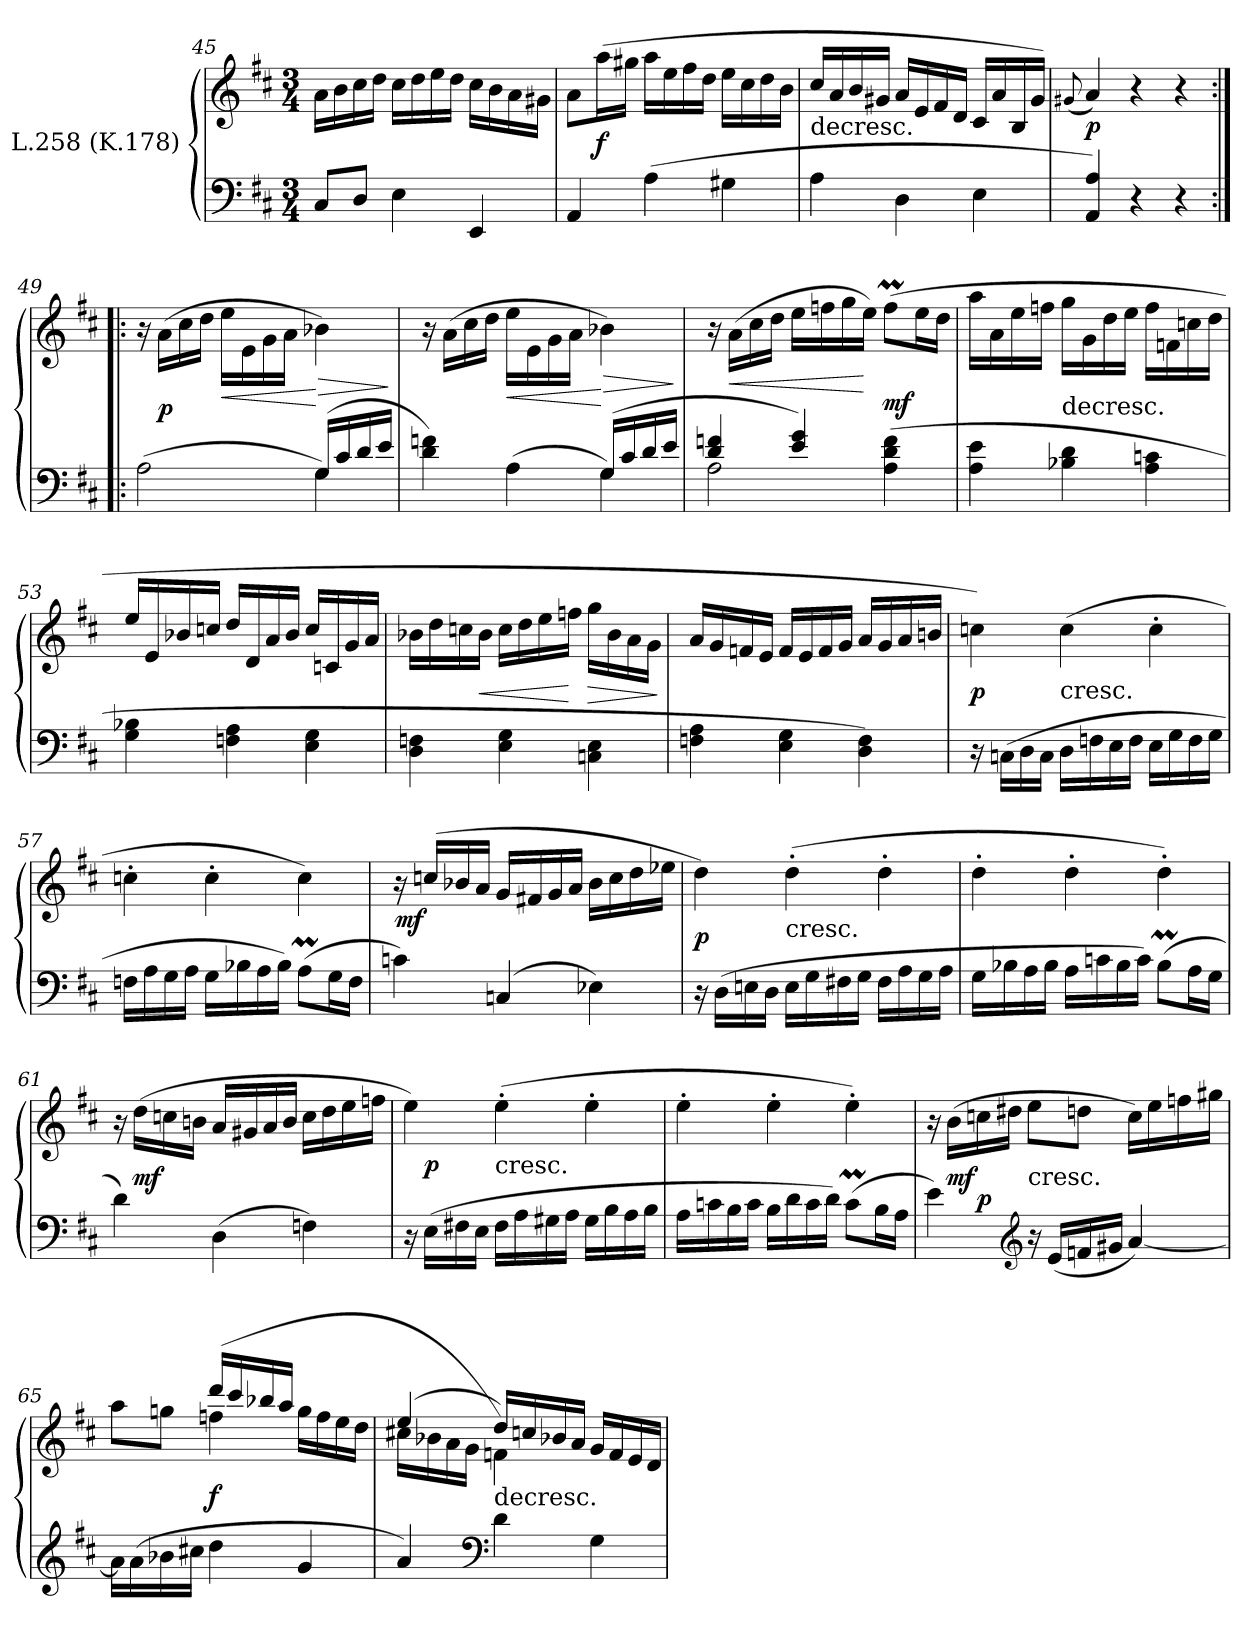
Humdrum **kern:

**kern	**kern	**dynam
*part1	*part1	*part1
*staff2	*staff1	*staff1/2
*I"L.258 (K.178)	*	*
*clefF4	*clefG2	*
*k[f#c#]	*k[f#c#]	*
*D:	*D:	*
*M3/4	*M3/4	*
=45	=45	=45
8C#L	16aLL	.
.	16b	.
8DJ	16cc#	.
.	16ddJJ	.
4E	16cc#LL	.
.	16dd	.
.	16ee	.
.	16ddJJ	.
4EE	16cc#\LL	.
.	16b\	.
.	16a\	.
.	16g#X\JJ	.
!!LO:LB:g=z
=46	=46	=46
4AA	8aL	.
.	(16aaL	f
.	16gg#XJJ	.
(<4A	16aaLL	.
.	16ee	.
.	16ff#	.
.	16ddJJ	.
4G#X	16eeLL	.
.	16cc#	.
.	16dd	.
.	16bJJ	.
=47	=47	=47
!	!LO:TX:c:t=decresc.	!
4A	16cc#LL	.
.	16a	.
.	16b	.
.	16g#XJJ	.
4D	16aLL	.
.	16e	.
.	16f#	.
.	16dJJ	.
4E	16c#LL	.
.	16a	.
.	16B	.
.	16g#JJ)	.
=48	=48	=48
.	(8qqg#X	.
4AA/ 4A/)	4a)	p
4r	4r	.
4r	4r	.
=49:|!|:	=49:|!|:	=49:|!|:
*^	*	*
2ryy	(<2A	16r	.
.	.	(16aLL	p
.	.	16cc#	.
.	.	16ddJJ	.
.	.	16ee\LL	<
.	.	16e\	.
.	.	16g\	.
.	.	16a\JJ	.
(16GLL	4G)	4b-X)	[ >
16c#	.	.	.
16d	.	.	.
16eJJ	.	.	.
*v	*v	*	*
.	.	]
!!LO:LB:g=z
=50	=50	=50
*^	*	*
2ryy	4d 4fn)	16r	.
.	.	(16aLL	.
.	.	16cc#	.
.	.	16ddJJ	.
.	(<4A	16ee\LL	<
.	.	16e\	.
.	.	16g\	.
.	.	16a\JJ	.
(16GLL	4G)	4b-X)	[ >
16c#	.	.	.
16d	.	.	.
16eJJ	.	.	.
*v	*v	*	*
.	.	]
=51	=51	=51
*^	*	*
4d 4fn	2A	16r	.
.	.	(16aLL	<
.	.	16cc#	.
.	.	16ddJJ	.
4e 4g)	.	16eeLL	.
.	.	16ffn	.
.	.	16gg	.
.	.	16eeJJ)	[
(4A 4d 4f	4ryy	(8ffML	mf
.	.	16eeL	.
.	.	16ddJJ	.
*v	*v	*	*
=52	=52	=52
4A 4e	16aaLL	.
.	16a	.
.	16ee	.
.	16ffnJJ	.
!	!LO:TX:c:t=decresc.	!
4B-X 4d	16ggLL	.
.	16g	.
.	16dd	.
.	16eeJJ	.
4A 4cn	16ffLL	.
.	16fn	.
.	16ccn	.
.	16ddJJ	.
!!LO:LB:g=z
=53	=53	=53
4G 4B-X	16ee/LL	.
.	16e/	.
.	16b-X/	.
.	16ccn/JJ	.
4Fn 4A	16ddLL	.
.	16d	.
.	16a	.
.	16b-JJ	.
4E 4G	16ccLL	.
.	16cn	.
.	16g	.
.	16aJJ	.
=54	=54	=54
4D 4Fn	16b-XLL	.
.	16dd	.
.	16ccn	.
.	16b-JJ	<
4E 4G	16ccLL	.
.	16dd	.
.	16ee	.
.	16ffnJJ	[
4Cn 4E	16ggLL	>
.	16b-	.
.	16a	.
.	16gJJ	.
.	.	]
=55	=55	=55
4Fn 4A	16aLL	.
.	16g	.
.	16fn	.
.	16eJJ	.
4E 4G	16fLL	.
.	16e	.
.	16f	.
.	16gJJ	.
4D 4F)	16aLL	.
.	16g	.
.	16a	.
.	16bnJJ	.
!!LO:LB:g=z
=56	=56	=56
16r	4ccn)	p
(16Cn\LL	.	.
16D\	.	.
16C\JJ	.	.
!	!LO:TX:c:t=cresc.	!
16DLL	(4cc	.
16Fn	.	.
16E	.	.
16FJJ	.	.
16ELL	4cc'	.
16G	.	.
16F	.	.
16GJJ	.	.
=57	=57	=57
16FnLL	4ccn'	.
16A	.	.
16G	.	.
16AJJ	.	.
16GLL	4cc'	.
16B-X	.	.
16A	.	.
16B-JJ)	.	.
(8AmL	4cc)	.
16GL	.	.
16FJJ	.	.
=58	=58	=58
4cn)	16r	.
!	!	!LO:DY:rj
.	(16ccn/LL	mf
.	16b-X/	.
.	16a/JJ	.
(<4Cn	16gLL	.
.	16f#X	.
.	16g	.
.	16aJJ	.
4E-X)	16b-LL	.
.	16cc	.
.	16dd	.
.	16ee-XJJ	.
!!LO:LB:g=z
=59	=59	=59
16r	4dd)	p
(16DLL	.	.
16En	.	.
16DJJ	.	.
!	!LO:TX:c:t=cresc.	!
16ELL	(4dd'	.
16G	.	.
16F#X	.	.
16GJJ	.	.
16F#LL	4dd'	.
16A	.	.
16G	.	.
16AJJ	.	.
=60	=60	=60
16GLL	4dd'	.
16B-X	.	.
16A	.	.
16B-JJ	.	.
16ALL	4dd'	.
16cn	.	.
16B-	.	.
16cJJ)	.	.
(8B-ML	4dd')	.
16AL	.	.
16GJJ	.	.
=61	=61	=61
4d)	16r	.
.	(16ddLL	mf
.	16ccn	.
.	16bnJJ	.
(4D	16aLL	.
.	16g#X	.
.	16a	.
.	16bJJ	.
4Fn)	16ccLL	.
.	16dd	.
.	16ee	.
.	16ffnJJ	.
!!LO:LB:g=z
=62	=62	=62
*	*^	*
16r	4ee)	16ryy	.
(16ELL	.	2ryy	p
16F#X	.	.	.
16EJJ	.	.	.
!	!LO:TX:c:t=cresc.	!	!
16F#LL	(4ee'	.	.
16A	.	.	.
16G#X	.	.	.
16AJJ	.	.	.
16G#LL	4ee'	.	.
16B	.	8.ryy	.
16A	.	.	.
16BJJ	.	.	.
*	*v	*v	*
=63	=63	=63
16ALL	4ee'	.
16cn	.	.
16B	.	.
16cJJ	.	.
16BLL	4ee'	.
16d	.	.
16c	.	.
16dJJ)	.	.
(8cML	4ee')	.
16BL	.	.
16AJJ	.	.
=64	=64	=64
4e)	16r	.
.	(16bLL	mf
.	16ccn	p
.	16dd#XJJ	.
*clefG2	*	*
!	!LO:TX:c:t=cresc.	!
16r	8eeL	.
(16eLL	.	.
16fn	8ddnJ	.
16g#XJJ	.	.
[4a)	16ccLL)	.
.	16ee	.
.	16ffn	.
.	16gg#XJJ	.
!!LO:LB:g=z
=65	=65	=65
*	*^	*
16a\LL]	4ryy	8aaL	.
(16a\	.	.	.
16b-X\	.	8ggnJ	.
16cc#X\JJ	.	.	.
4dd	(<16dddLL	4ffn	f
.	16ccc#	.	.
.	16bb-X	.	.
.	16aaJJ	.	.
4g	4ryy	16ggLL	.
.	.	16ff	.
.	.	16ee	.
.	.	16ddJJ	.
=66	=66	=66	=66
4a)	(4ee	16cc#XLL	.
.	.	16b-X	.
.	.	16a	.
.	.	16gJJ	.
*clefF4	*	*	*
!	!LO:TX:c:t=decresc.	!	!
4d	16ddLL)	4fn)	.
.	16ccn	.	.
.	16b-X	.	.
.	16aJJ	.	.
4G	16gLL	4ryy	.
.	16f	.	.
.	16e	.	.
.	16dJJ	.	.
*	*v	*v	*
=	=	=
*-	*-	*-
